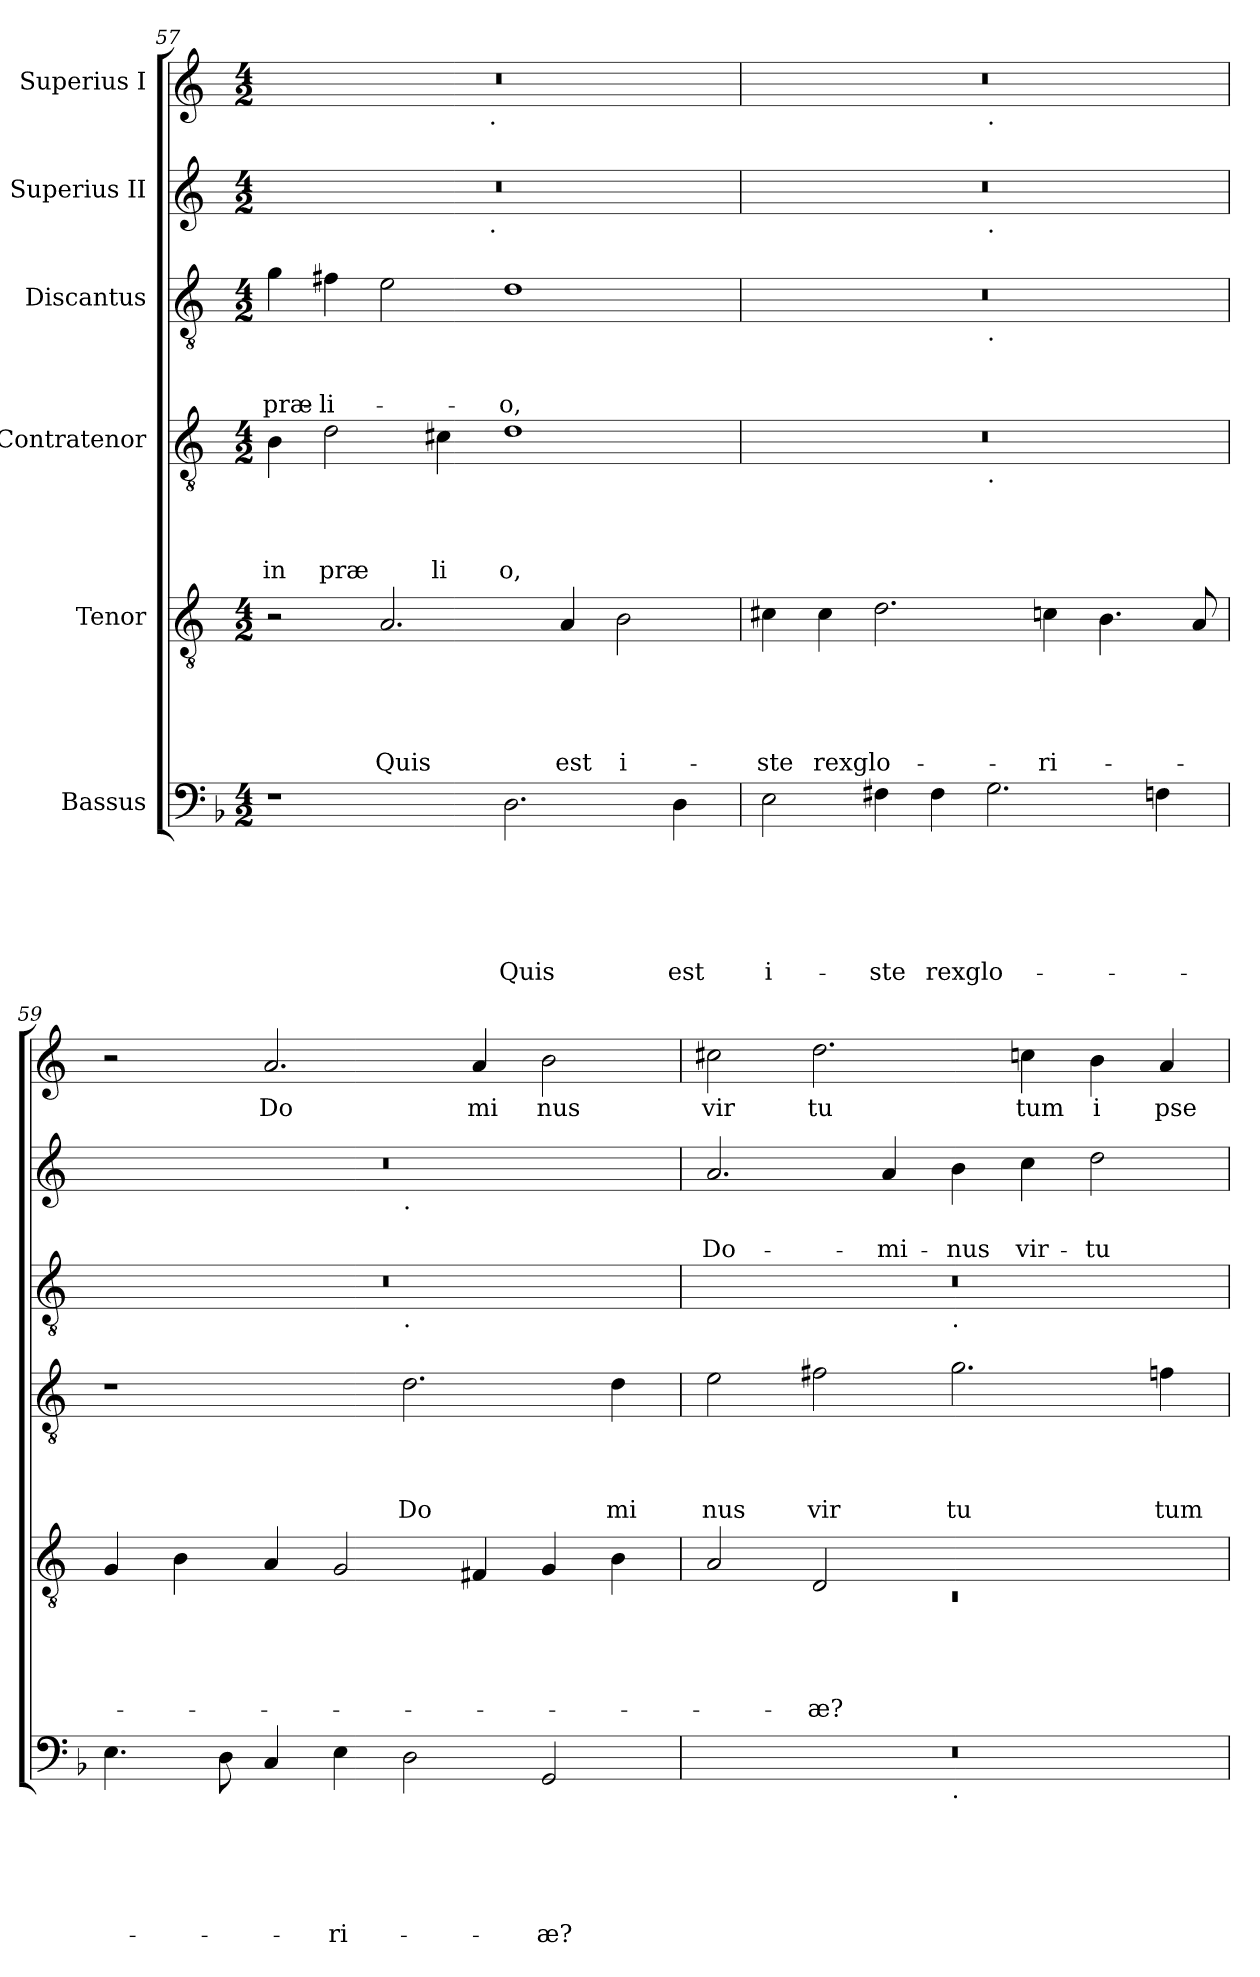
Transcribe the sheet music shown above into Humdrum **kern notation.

**kern	**text	**text	**text	**text	**text	**text	**kern	**text	**text	**text	**text	**text	**kern	**text	**text	**text	**text	**kern	**text	**text	**text	**kern	**text	**text	**kern	**text
*part6	*part6	*part6	*part6	*part6	*part6	*part6	*part5	*part5	*part5	*part5	*part5	*part5	*part4	*part4	*part4	*part4	*part4	*part3	*part3	*part3	*part3	*part2	*part2	*part2	*part1	*part1
*staff6	*staff6	*staff6	*staff6	*staff6	*staff6	*staff6	*staff5	*staff5	*staff5	*staff5	*staff5	*staff5	*staff4	*staff4	*staff4	*staff4	*staff4	*staff3	*staff3	*staff3	*staff3	*staff2	*staff2	*staff2	*staff1	*staff1
*I"Bassus	*	*	*	*	*	*	*I"Tenor	*	*	*	*	*	*I"Contratenor	*	*	*	*	*I"Discantus	*	*	*	*I"Superius II	*	*	*I"Superius I	*
*clefF4	*	*	*	*	*	*	*clefGv2	*	*	*	*	*	*clefGv2	*	*	*	*	*clefGv2	*	*	*	*clefG2	*	*	*clefG2	*
*	*	*	*	*	*	*	*ITrd-3c-5	*	*	*	*	*	*ITrd-3c-5	*	*	*	*	*ITrd-3c-5	*	*	*	*ITrd-3c-5	*	*	*ITrd-3c-5	*
*k[b-]	*	*	*	*	*	*	*k[b-]	*	*	*	*	*	*k[b-]	*	*	*	*	*k[b-]	*	*	*	*k[b-]	*	*	*k[b-]	*
*F:	*	*	*	*	*	*	*F:	*	*	*	*	*	*F:	*	*	*	*	*F:	*	*	*	*F:	*	*	*F:	*
*M4/2	*	*	*	*	*	*	*M4/2	*	*	*	*	*	*M4/2	*	*	*	*	*M4/2	*	*	*	*M4/2	*	*	*M4/2	*
=57	=57	=57	=57	=57	=57	=57	=57	=57	=57	=57	=57	=57	=57	=57	=57	=57	=57	=57	=57	=57	=57	=57	=57	=57	=57	=57
!	!	!	!	!	!	!	!	!	!	!	!	!	!	!	!	!	!LO:LY:b	!	!	!	!LO:LY:b	!	!	!	!	!
*	*	*	*	*	*	*	*	*	*	*	*	*	*	*	*	*	*	*	*	*	*	*^	*	*	*^	*
1r	.	.	.	.	.	.	2r	.	.	.	.	.	4e\	.	.	.	in	4cc\	.	.	præ-	0r	2ryy	.	.	0r	2ryy	.
!	!	!	!	!	!	!	!	!	!	!	!	!	!	!	!	!	!LO:LY:b	!	!	!	!LO:LY:b	!	!	!	!	!	!	!
.	.	.	.	.	.	.	.	.	.	.	.	.	2g\	.	.	.	præ	4bn\	.	.	-li-	.	.	.	.	.	.	.
!	!	!	!	!	!	!	!	!	!	!	!	!LO:LY:b	!	!	!	!	!	!	!	!	!	!	!	!	!	!	!	!
.	.	.	.	.	.	.	2.d/	.	.	.	.	Quis	.	.	.	.	.	2a\	.	.	.	.	4...ryy	.	.	.	4...ryy	.
!	!	!	!	!	!	!	!	!	!	!	!	!	!	!	!	!	!LO:LY:b	!	!	!	!	!	!	!	!	!	!	!
.	.	.	.	.	.	.	.	.	.	.	.	.	4f#X\	.	.	.	li	.	.	.	.	.	.	.	.	.	.	.
!	!	!	!	!	!	!	!	!	!	!	!	!	!	!	!	!	!	!	!	!	!	!	!	!	!	!	!LO:TX:b:t=.	!
!	!	!	!	!	!	!	!	!	!	!	!	!	!	!	!	!	!	!	!	!	!	!	!LO:TX:b:t=.	!	!	!	!	!
.	.	.	.	.	.	.	.	.	.	.	.	.	.	.	.	.	.	.	.	.	.	.	1ryy	.	.	.	1ryy	.
!	!	!	!	!	!	!LO:LY:b	!	!	!	!	!	!	!	!	!	!	!LO:LY:b	!	!	!	!LO:LY:b	!	!	!	!	!	!	!
2.D\	.	.	.	.	.	Quis	.	.	.	.	.	.	1g	.	.	.	o,	1g	.	.	-o,	.	.	.	.	.	.	.
!	!	!	!	!	!	!	!	!	!	!	!	!LO:LY:b	!	!	!	!	!	!	!	!	!	!	!	!	!	!	!	!
.	.	.	.	.	.	.	4d/	.	.	.	.	est	.	.	.	.	.	.	.	.	.	.	.	.	.	.	.	.
!	!	!	!	!	!	!	!	!	!	!	!	!LO:LY:b	!	!	!	!	!	!	!	!	!	!	!	!	!	!	!	!
.	.	.	.	.	.	.	2e\	.	.	.	.	i-	.	.	.	.	.	.	.	.	.	.	.	.	.	.	.	.
!	!	!	!	!	!	!LO:LY:b	!	!	!	!	!	!	!	!	!	!	!	!	!	!	!	!	!	!	!	!	!	!
4D\	.	.	.	.	.	est	.	.	.	.	.	.	.	.	.	.	.	.	.	.	.	.	.	.	.	.	.	.
.	.	.	.	.	.	.	.	.	.	.	.	.	.	.	.	.	.	.	.	.	.	.	32ryy	.	.	.	32ryy	.
=58	=58	=58	=58	=58	=58	=58	=58	=58	=58	=58	=58	=58	=58	=58	=58	=58	=58	=58	=58	=58	=58	=58	=58	=58	=58	=58	=58	=58
!	!	!	!	!	!	!LO:LY:b	!	!	!	!	!	!LO:LY:b	!	!	!	!	!	!	!	!	!	!	!	!	!	!	!	!
*	*	*	*	*	*	*	*	*	*	*	*	*	*^	*	*	*	*	*^	*	*	*	*	*	*	*	*	*	*
2E\	.	.	.	.	.	i-	4f#X\	.	.	.	.	-ste	0r	1ryy	.	.	.	.	0r	1ryy	.	.	.	0r	1ryy	.	.	0r	1ryy	.
!	!	!	!	!	!	!	!	!	!	!	!	!LO:LY:b	!	!	!	!	!	!	!	!	!	!	!	!	!	!	!	!	!	!
.	.	.	.	.	.	.	4f#\	.	.	.	.	rexglo-	.	.	.	.	.	.	.	.	.	.	.	.	.	.	.	.	.	.
!	!	!	!	!	!	!LO:LY:b	!	!	!	!	!	!	!	!	!	!	!	!	!	!	!	!	!	!	!	!	!	!	!	!
4F#X\	.	.	.	.	.	-ste	2.g\	.	.	.	.	.	.	.	.	.	.	.	.	.	.	.	.	.	.	.	.	.	.	.
!	!	!	!	!	!	!LO:LY:b	!	!	!	!	!	!	!	!	!	!	!	!	!	!	!	!	!	!	!	!	!	!	!	!
4F#\	.	.	.	.	.	rexglo-	.	.	.	.	.	.	.	.	.	.	.	.	.	.	.	.	.	.	.	.	.	.	.	.
!	!	!	!	!	!	!	!	!	!	!	!	!	!	!	!	!	!	!	!	!	!	!	!	!	!	!	!	!	!LO:TX:b:t=.	!
!	!	!	!	!	!	!	!	!	!	!	!	!	!	!	!	!	!	!	!	!	!	!	!	!	!LO:TX:b:t=.	!	!	!	!	!
!	!	!	!	!	!	!	!	!	!	!	!	!	!	!	!	!	!	!	!	!LO:TX:b:t=.	!	!	!	!	!	!	!	!	!	!
!	!	!	!	!	!	!	!	!	!	!	!	!	!	!LO:TX:b:t=.	!	!	!	!	!	!	!	!	!	!	!	!	!	!	!	!
2.G\	.	.	.	.	.	.	.	.	.	.	.	.	.	1ryy	.	.	.	.	.	1ryy	.	.	.	.	1ryy	.	.	.	1ryy	.
!	!	!	!	!	!	!	!	!	!	!	!	!LO:LY:b	!	!	!	!	!	!	!	!	!	!	!	!	!	!	!	!	!	!
.	.	.	.	.	.	.	4fn\	.	.	.	.	-ri-	.	.	.	.	.	.	.	.	.	.	.	.	.	.	.	.	.	.
.	.	.	.	.	.	.	4.e\	.	.	.	.	.	.	.	.	.	.	.	.	.	.	.	.	.	.	.	.	.	.	.
4Fn\	.	.	.	.	.	.	.	.	.	.	.	.	.	.	.	.	.	.	.	.	.	.	.	.	.	.	.	.	.	.
.	.	.	.	.	.	.	8d/	.	.	.	.	.	.	.	.	.	.	.	.	.	.	.	.	.	.	.	.	.	.	.
*	*	*	*	*	*	*	*	*	*	*	*	*	*v	*v	*	*	*	*	*	*	*	*	*	*	*	*	*	*v	*v	*
=59	=59	=59	=59	=59	=59	=59	=59	=59	=59	=59	=59	=59	=59	=59	=59	=59	=59	=59	=59	=59	=59	=59	=59	=59	=59	=59	=59	=59
4.E\	.	.	.	.	.	.	4c/	.	.	.	.	.	1r	.	.	.	.	0r	1ryy	.	.	.	0r	1ryy	.	.	2r	.
.	.	.	.	.	.	.	4e\	.	.	.	.	.	.	.	.	.	.	.	.	.	.	.	.	.	.	.	.	.
8D\	.	.	.	.	.	.	.	.	.	.	.	.	.	.	.	.	.	.	.	.	.	.	.	.	.	.	.	.
!	!	!	!	!	!	!	!	!	!	!	!	!	!	!	!	!	!	!	!	!	!	!	!	!	!	!	!	!LO:LY:b
4C/	.	.	.	.	.	.	4d/	.	.	.	.	.	.	.	.	.	.	.	.	.	.	.	.	.	.	.	2.dd/	Do
!	!	!	!	!	!	!LO:LY:b	!	!	!	!	!	!	!	!	!	!	!	!	!	!	!	!	!	!	!	!	!	!
4E\	.	.	.	.	.	-ri-	2c/	.	.	.	.	.	.	.	.	.	.	.	.	.	.	.	.	.	.	.	.	.
!	!	!	!	!	!	!	!	!	!	!	!	!	!	!	!	!	!	!	!	!	!	!	!	!LO:TX:b:t=.	!	!	!	!
!	!	!	!	!	!	!	!	!	!	!	!	!	!	!	!	!	!	!	!LO:TX:b:t=.	!	!	!	!	!	!	!	!	!
!	!	!	!	!	!	!	!	!	!	!	!	!	!	!	!	!	!LO:LY:b	!	!	!	!	!	!	!	!	!	!	!
2D\	.	.	.	.	.	.	.	.	.	.	.	.	2.g\	.	.	.	Do	.	1ryy	.	.	.	.	1ryy	.	.	.	.
!	!	!	!	!	!	!	!	!	!	!	!	!	!	!	!	!	!	!	!	!	!	!	!	!	!	!	!	!LO:LY:b
.	.	.	.	.	.	.	4Bn/	.	.	.	.	.	.	.	.	.	.	.	.	.	.	.	.	.	.	.	4dd/	mi
!	!	!	!	!	!	!LO:LY:b	!	!	!	!	!	!	!	!	!	!	!	!	!	!	!	!	!	!	!	!	!	!LO:LY:b
2GG/	.	.	.	.	.	-æ?	4c/	.	.	.	.	.	.	.	.	.	.	.	.	.	.	.	.	.	.	.	2ee\	nus
!	!	!	!	!	!	!	!	!	!	!	!	!	!	!	!	!	!LO:LY:b	!	!	!	!	!	!	!	!	!	!	!
.	.	.	.	.	.	.	4e\	.	.	.	.	.	4g\	.	.	.	mi	.	.	.	.	.	.	.	.	.	.	.
=60	=60	=60	=60	=60	=60	=60	=60	=60	=60	=60	=60	=60	=60	=60	=60	=60	=60	=60	=60	=60	=60	=60	=60	=60	=60	=60	=60	=60
*	*	*	*	*	*	*	*^	*	*	*	*	*	*	*	*	*	*	*	*	*	*	*	*	*	*	*	*	*
!	!	!	!	!	!	!	!	!LO:N:vis=1	!	!	!	!	!	!	!	!	!	!LO:LY:b	!	!	!	!	!	!	!	!	!LO:LY:b	!	!LO:LY:b
*^	*	*	*	*	*	*	*	*	*	*	*	*	*	*	*	*	*	*	*	*	*	*	*	*v	*v	*	*	*	*
0r	1ryy	.	.	.	.	.	.	2d/	0rC	.	.	.	.	.	2a\	.	.	.	nus	0r	1ryy	.	.	.	2.dd/	.	Do-	2ff#X\	vir
!	!	!	!	!	!	!	!	!	!	!	!	!	!	!LO:LY:b	!	!	!	!	!LO:LY:b	!	!	!	!	!	!	!	!	!	!LO:LY:b
.	.	.	.	.	.	.	.	2G/	.	.	.	.	.	-æ?	2bn\	.	.	.	vir	.	.	.	.	.	.	.	.	2.gg\	tu
!	!	!	!	!	!	!	!	!	!	!	!	!	!	!	!	!	!	!	!	!	!	!	!	!	!	!	!LO:LY:b	!	!
.	.	.	.	.	.	.	.	.	.	.	.	.	.	.	.	.	.	.	.	.	.	.	.	.	4dd/	.	-mi-	.	.
!	!	!	!	!	!	!	!	!	!	!	!	!	!	!	!	!	!	!	!	!	!LO:TX:b:t=.	!	!	!	!	!	!	!	!
!	!LO:TX:b:t=.	!	!	!	!	!	!	!	!	!	!	!	!	!	!	!	!	!	!	!	!	!	!	!	!	!	!	!	!
!	!	!	!	!	!	!	!	!	!	!	!	!	!	!	!	!	!	!	!LO:LY:b	!	!	!	!	!	!	!	!LO:LY:b	!	!
.	1ryy	.	.	.	.	.	.	1ryy	.	.	.	.	.	.	2.cc\	.	.	.	tu	.	1ryy	.	.	.	4ee\	.	-nus	.	.
!	!	!	!	!	!	!	!	!	!	!	!	!	!	!	!	!	!	!	!	!	!	!	!	!	!	!	!LO:LY:b	!	!LO:LY:b
.	.	.	.	.	.	.	.	.	.	.	.	.	.	.	.	.	.	.	.	.	.	.	.	.	4ff\	.	vir-	4ffn\	tum
!	!	!	!	!	!	!	!	!	!	!	!	!	!	!	!	!	!	!	!	!	!	!	!	!	!	!	!LO:LY:b	!	!LO:LY:b
.	.	.	.	.	.	.	.	.	.	.	.	.	.	.	.	.	.	.	.	.	.	.	.	.	2gg\	.	-tu-	4ee\	i
!	!	!	!	!	!	!	!	!	!	!	!	!	!	!	!	!	!	!	!LO:LY:b	!	!	!	!	!	!	!	!	!	!LO:LY:b
.	.	.	.	.	.	.	.	.	.	.	.	.	.	.	4b-X\	.	.	.	tum	.	.	.	.	.	.	.	.	4dd/	pse
*v	*v	*	*	*	*	*	*	*	*	*	*	*	*	*	*	*	*	*	*	*v	*v	*	*	*	*	*	*	*	*
*	*	*	*	*	*	*	*v	*v	*	*	*	*	*	*	*	*	*	*	*	*	*	*	*	*	*	*	*
=	=	=	=	=	=	=	=	=	=	=	=	=	=	=	=	=	=	=	=	=	=	=	=	=	=	=
*-	*-	*-	*-	*-	*-	*-	*-	*-	*-	*-	*-	*-	*-	*-	*-	*-	*-	*-	*-	*-	*-	*-	*-	*-	*-	*-
